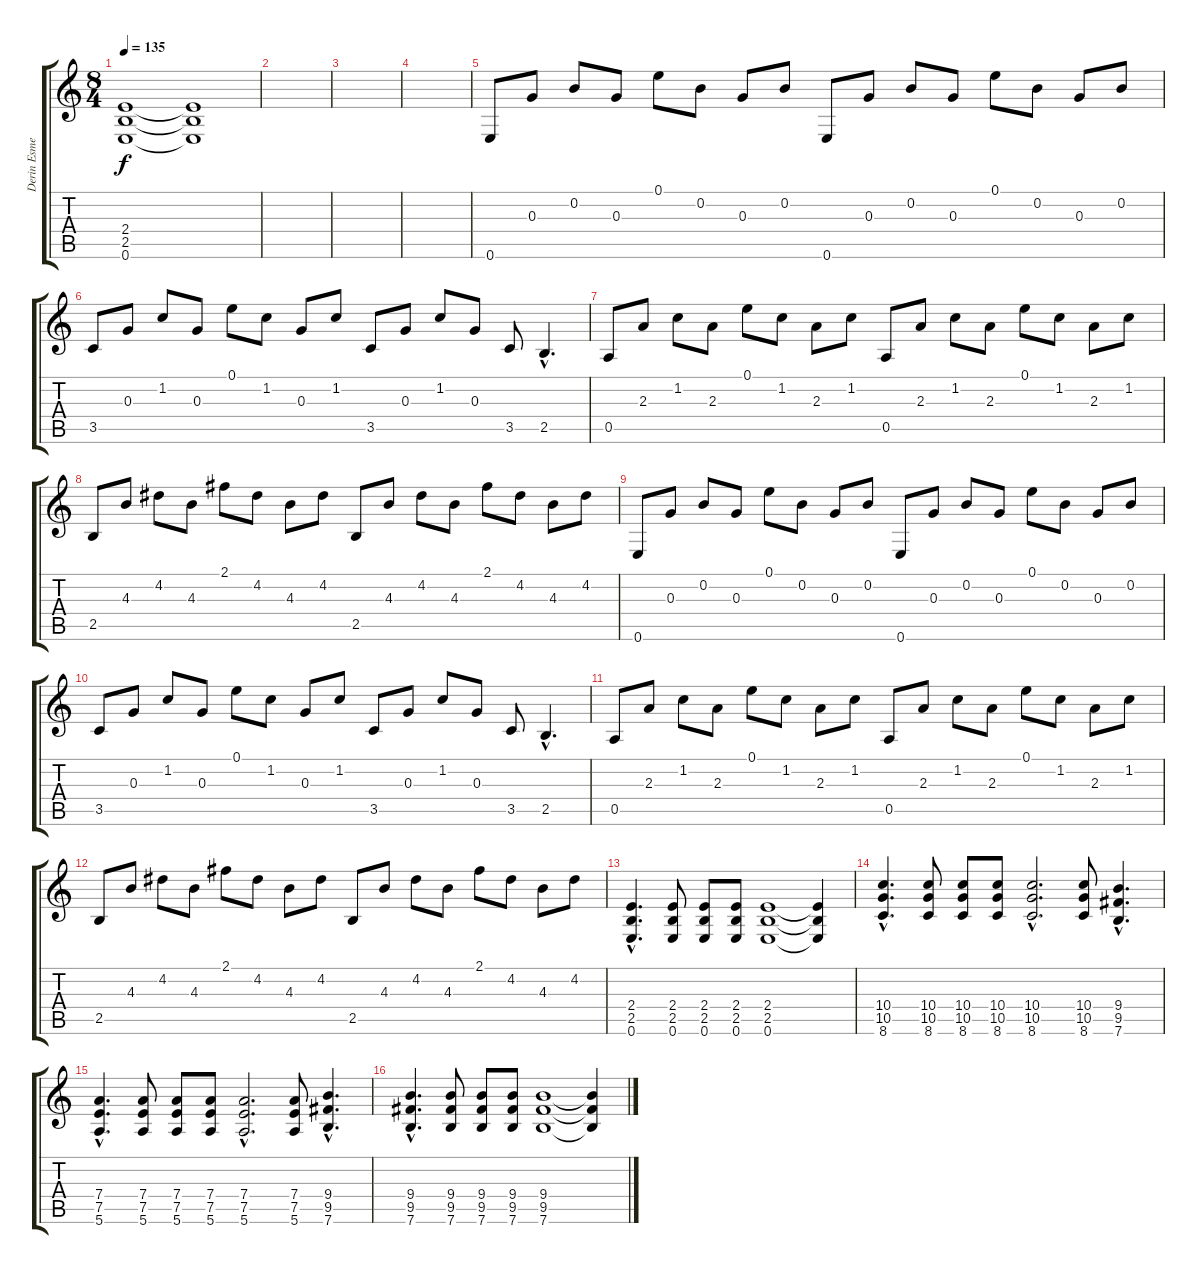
\track ("Derin Esmer" "Derin Esme") {instrument electricguitarjazz}
\staff {score tabs}
\tuning (E4 B3 G3 D3 A2 E2) {hide}
\ts (8 4)
\tempo 135
\clef g2
\ks c
(2.4 2.5 0.6).1{dy f} (2.4{t} 2.5{t} 0.6{t}).1 |
|
|
|
0.6.8{instrument electricguitarclean} 0.3.8 0.2.8 0.3.8 0.1.8 0.2.8 0.3.8 0.2.8 0.6.8 0.3.8 0.2.8 0.3.8 0.1.8 0.2.8 0.3.8 0.2.8 |
3.5.8 0.3.8 1.2.8 0.3.8 0.1.8 1.2.8 0.3.8 1.2.8 3.5.8 0.3.8 1.2.8 0.3.8 3.5.8 2.5{hac}.4{d} |
0.5.8 2.3.8 1.2.8 2.3.8 0.1.8 1.2.8 2.3.8 1.2.8 0.5.8 2.3.8 1.2.8 2.3.8 0.1.8 1.2.8 2.3.8 1.2.8 |
2.5.8 4.3.8 4.2.8 4.3.8 2.1.8 4.2.8 4.3.8 4.2.8 2.5.8 4.3.8 4.2.8 4.3.8 2.1.8 4.2.8 4.3.8 4.2.8 |
0.6.8 0.3.8 0.2.8 0.3.8 0.1.8 0.2.8 0.3.8 0.2.8 0.6.8 0.3.8 0.2.8 0.3.8 0.1.8 0.2.8 0.3.8 0.2.8 |
3.5.8 0.3.8 1.2.8 0.3.8 0.1.8 1.2.8 0.3.8 1.2.8 3.5.8 0.3.8 1.2.8 0.3.8 3.5.8 2.5{hac}.4{d} |
0.5.8 2.3.8 1.2.8 2.3.8 0.1.8 1.2.8 2.3.8 1.2.8 0.5.8 2.3.8 1.2.8 2.3.8 0.1.8 1.2.8 2.3.8 1.2.8 |
2.5.8 4.3.8 4.2.8 4.3.8 2.1.8 4.2.8 4.3.8 4.2.8 2.5.8 4.3.8 4.2.8 4.3.8 2.1.8 4.2.8 4.3.8 4.2.8 |
(2.4{hac} 2.5{hac} 0.6{hac}).4{d volume 13 instrument overdrivenguitar} (2.4 2.5 0.6).8 (2.4 2.5 0.6).8 (2.4 2.5 0.6).8 (2.4 2.5 0.6).1 (2.4{t} 2.5{t} 0.6{t}).4 |
(10.4{hac} 10.5{hac} 8.6{hac}).4{d} (10.4 10.5 8.6).8 (10.4 10.5 8.6).8 (10.4 10.5 8.6).8 (10.4{hac} 10.5{hac} 8.6{hac}).2{d} (10.4 10.5 8.6).8 (9.4{hac} 9.5{hac} 7.6{hac}).4{d} |
(7.4{hac} 7.5{hac} 5.6{hac}).4{d} (7.4 7.5 5.6).8 (7.4 7.5 5.6).8 (7.4 7.5 5.6).8 (7.4{hac} 7.5{hac} 5.6{hac}).2{d} (7.4 7.5 5.6).8 (9.4{hac} 9.5{hac} 7.6{hac}).4{d} |
(9.4{hac} 9.5{hac} 7.6{hac}).4{d} (9.4 9.5 7.6).8 (9.4 9.5 7.6).8 (9.4 9.5 7.6).8 (9.4 9.5 7.6).1 (9.4{t} 9.5{t} 7.6{t}).4
